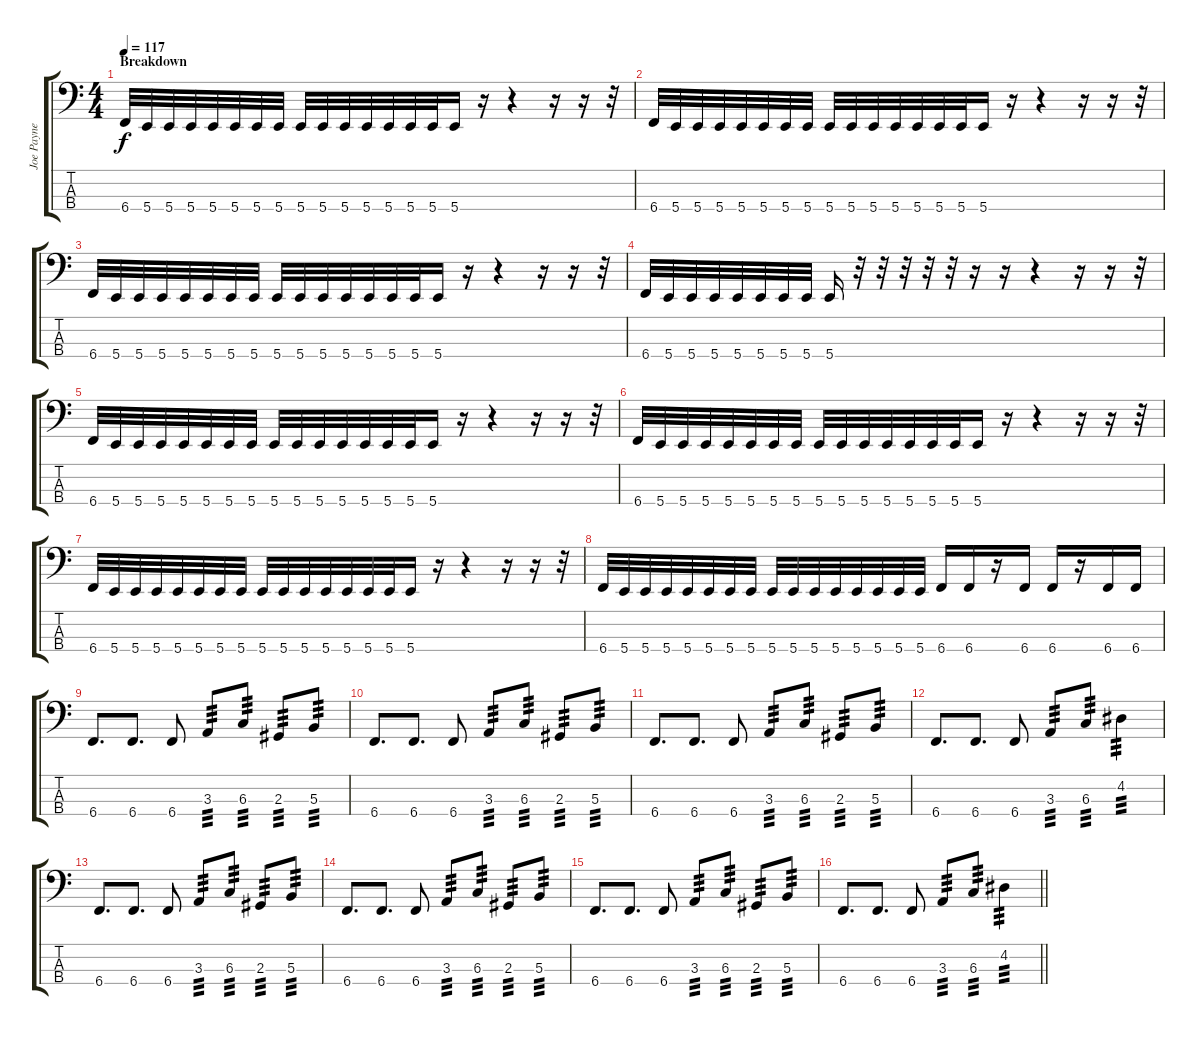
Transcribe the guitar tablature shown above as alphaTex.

\track ("Joe Payne" "Joe Payne") {instrument electricbasspick}
\staff {score tabs}
\tuning (E2 B1 Gb1 B0) {hide}
\ts (4 4)
\section ("" "Breakdown")
\tempo 117
\clef f4
\ks c
6.4.32{dy f} 5.4.32 5.4.32 5.4.32 5.4.32 5.4.32 5.4.32 5.4.32 5.4.32 5.4.32 5.4.32 5.4.32 5.4.32 5.4.32 5.4.32 5.4.16 r.16 r.4 r.16 r.16 r.32 |
6.4.32 5.4.32 5.4.32 5.4.32 5.4.32 5.4.32 5.4.32 5.4.32 5.4.32 5.4.32 5.4.32 5.4.32 5.4.32 5.4.32 5.4.32 5.4.16 r.16 r.4 r.16 r.16 r.32 |
6.4.32 5.4.32 5.4.32 5.4.32 5.4.32 5.4.32 5.4.32 5.4.32 5.4.32 5.4.32 5.4.32 5.4.32 5.4.32 5.4.32 5.4.32 5.4.16 r.16 r.4 r.16 r.16 r.32 |
6.4.32 5.4.32 5.4.32 5.4.32 5.4.32 5.4.32 5.4.32 5.4.32 5.4.16 r.32 r.32 r.32 r.32 r.32 r.16 r.16 r.4 r.16 r.16 r.32 |
6.4.32 5.4.32 5.4.32 5.4.32 5.4.32 5.4.32 5.4.32 5.4.32 5.4.32 5.4.32 5.4.32 5.4.32 5.4.32 5.4.32 5.4.32 5.4.16 r.16 r.4 r.16 r.16 r.32 |
6.4.32 5.4.32 5.4.32 5.4.32 5.4.32 5.4.32 5.4.32 5.4.32 5.4.32 5.4.32 5.4.32 5.4.32 5.4.32 5.4.32 5.4.32 5.4.16 r.16 r.4 r.16 r.16 r.32 |
6.4.32 5.4.32 5.4.32 5.4.32 5.4.32 5.4.32 5.4.32 5.4.32 5.4.32 5.4.32 5.4.32 5.4.32 5.4.32 5.4.32 5.4.32 5.4.16 r.16 r.4 r.16 r.16 r.32 |
6.4.32 5.4.32 5.4.32 5.4.32 5.4.32 5.4.32 5.4.32 5.4.32 5.4.32 5.4.32 5.4.32 5.4.32 5.4.32 5.4.32 5.4.32 5.4.32 6.4.16 6.4.16 r.16 6.4.16 6.4.16 r.16 6.4.16 6.4.16 |
6.4.8{d} 6.4.8{d} 6.4.8 3.3.8{tp 3} 6.3.8{tp 3} 2.3.8{tp 3} 5.3.8{tp 3} |
6.4.8{d} 6.4.8{d} 6.4.8 3.3.8{tp 3} 6.3.8{tp 3} 2.3.8{tp 3} 5.3.8{tp 3} |
6.4.8{d} 6.4.8{d} 6.4.8 3.3.8{tp 3} 6.3.8{tp 3} 2.3.8{tp 3} 5.3.8{tp 3} |
6.4.8{d} 6.4.8{d} 6.4.8 3.3.8{tp 3} 6.3.8{tp 3} 4.2.4{tp 3} |
6.4.8{d} 6.4.8{d} 6.4.8 3.3.8{tp 3} 6.3.8{tp 3} 2.3.8{tp 3} 5.3.8{tp 3} |
6.4.8{d} 6.4.8{d} 6.4.8 3.3.8{tp 3} 6.3.8{tp 3} 2.3.8{tp 3} 5.3.8{tp 3} |
6.4.8{d} 6.4.8{d} 6.4.8 3.3.8{tp 3} 6.3.8{tp 3} 2.3.8{tp 3} 5.3.8{tp 3} |
\barLineRight lightlight
6.4.8{d} 6.4.8{d} 6.4.8 3.3.8{tp 3} 6.3.8{tp 3} 4.2.4{tp 3}
